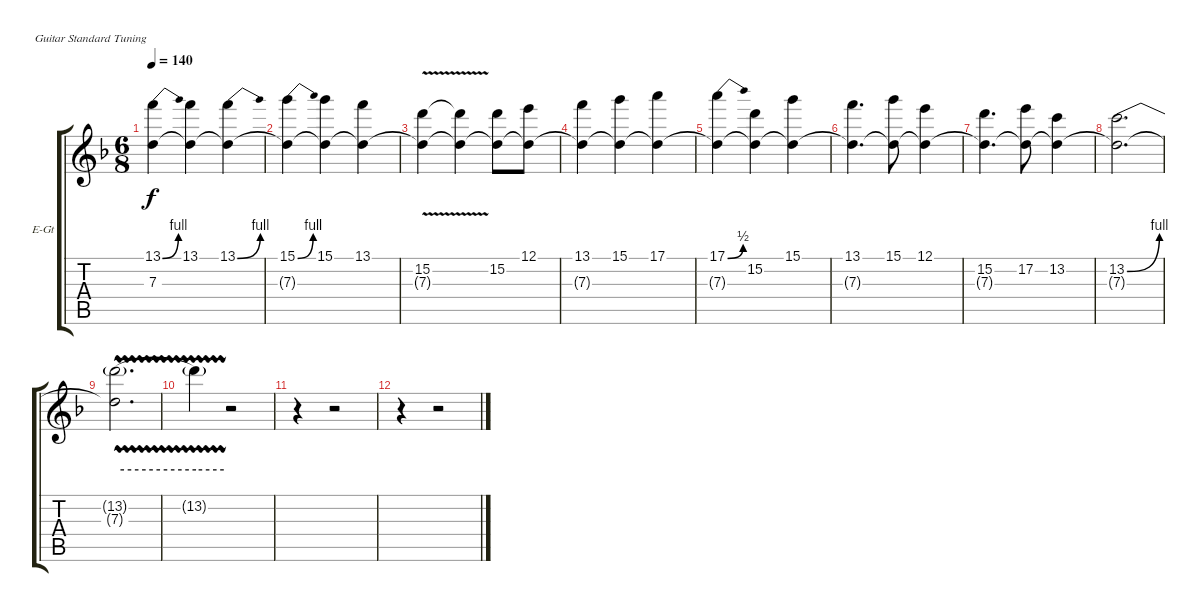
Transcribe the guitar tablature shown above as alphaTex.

\bracketExtendMode groupsimilarinstruments
\firstSystemTrackNameOrientation horizontal
\otherSystemsTrackNameOrientation horizontal
\track ("Lead" "E-Gt") {instrument distortionguitar}
\staff {score tabs}
\tuning (E4 B3 G3 D3 A2 E2)
\ts (6 8)
\tempo 140
\clef g2
\ks f
(13.1{be (bend 0 0 60 4)} 7.3{t}).4{dy f} (13.1 7.3{t}).4 (13.1{be (bend 0 0 60 4)} 7.3{t}).4 |
(15.1{be (bend 0 0 60 4)} 7.3{t}).4 (15.1 7.3{t}).4 (13.1 7.3{t}).4 |
(15.2{v} 7.3{t}).4 (15.2{v t} 7.3{t}).4 (15.2 7.3{t}).8 (12.1 7.3{t}).8 |
(13.1 7.3{t}).4 (15.1 7.3{t}).4 (17.1 7.3{t}).4 |
(17.1{be (bend 0 0 60 2)} 7.3{t}).4 (15.2 7.3{t}).4 (15.1 7.3{t}).4 |
(13.1 7.3{t}).4{d} (15.1 7.3{t}).8 (12.1 7.3{t}).4 |
(15.2 7.3{t}).4{d} (17.2 7.3{t}).8 (13.2 7.3{t}).4 |
(13.2{be (bend 0 0 60 4)} 7.3{t}).2{d} |
(13.2{be (hold 0 4 60 4) vw t} 7.3{t}).2{d} |
13.2{be (hold 0 4 60 4) t}.4 r.2 |
r.4 r.2 |
r.4 r.2
